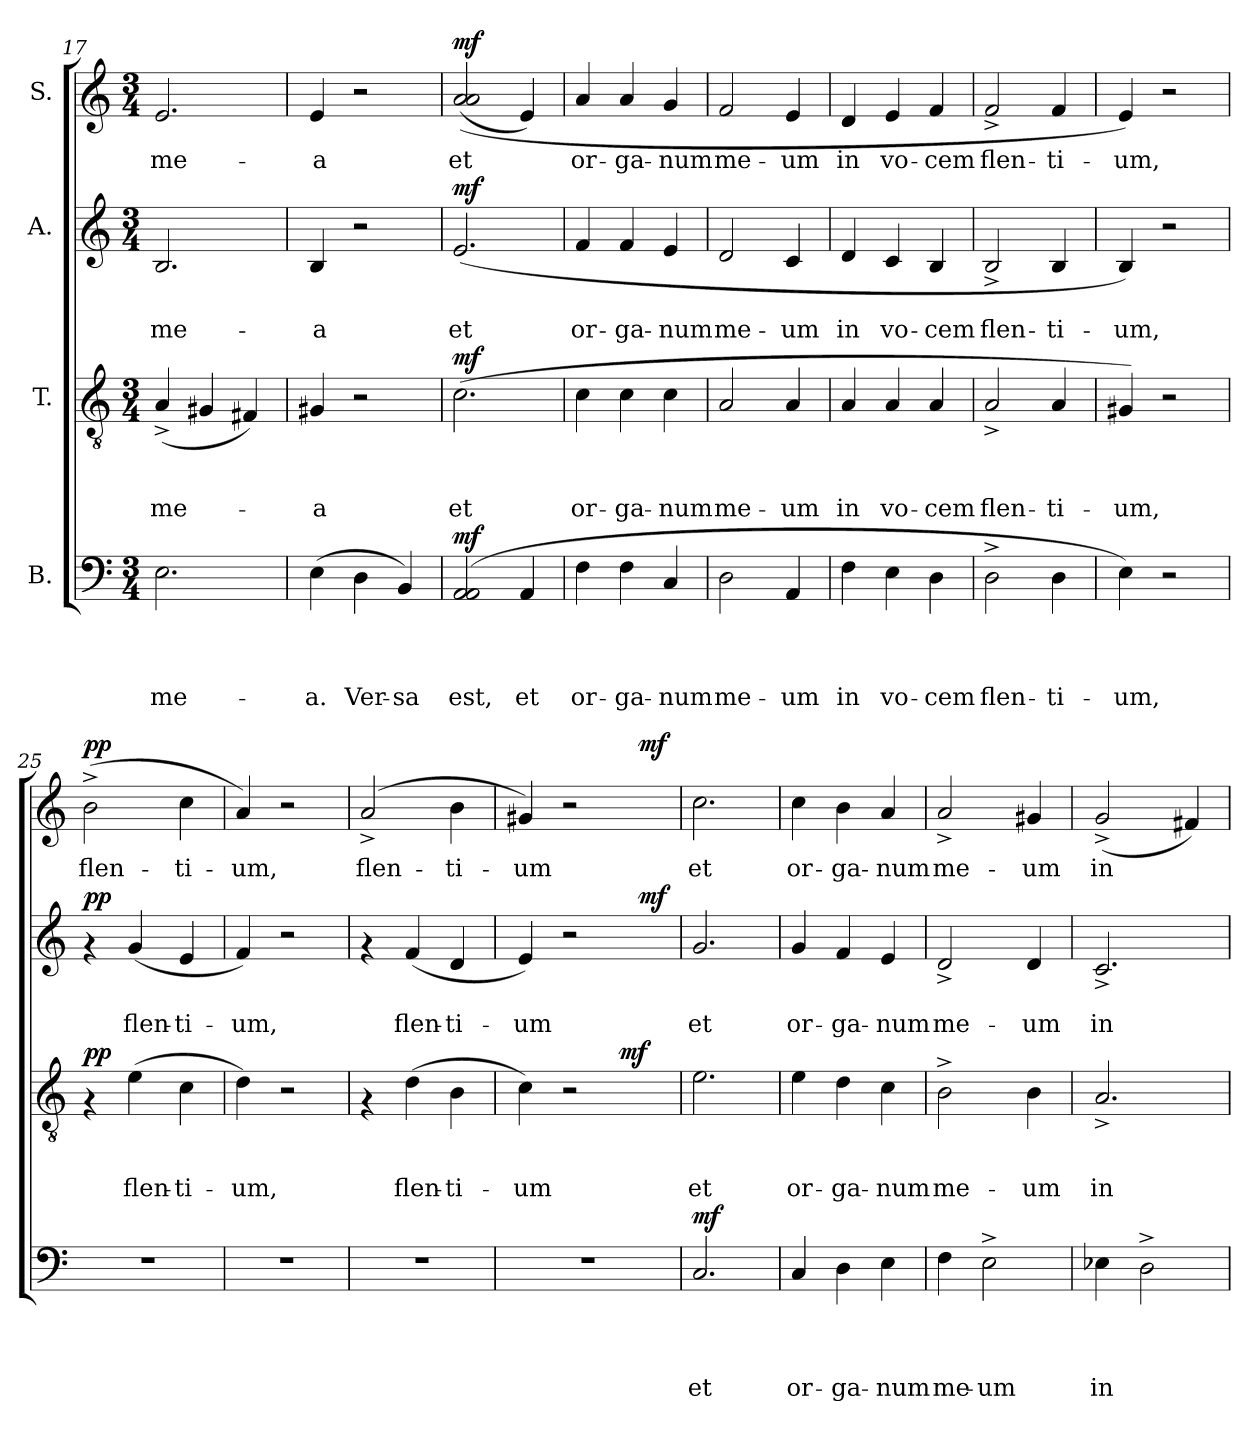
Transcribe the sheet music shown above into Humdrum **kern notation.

**kern	**text	**text	**text	**text	**dynam	**kern	**text	**text	**text	**dynam	**kern	**text	**text	**dynam	**kern	**text	**dynam
*part4	*part4	*part4	*part4	*part4	*part4	*part3	*part3	*part3	*part3	*part3	*part2	*part2	*part2	*part2	*part1	*part1	*part1
*staff4	*staff4	*staff4	*staff4	*staff4	*staff4	*staff3	*staff3	*staff3	*staff3	*staff3	*staff2	*staff2	*staff2	*staff2	*staff1	*staff1	*staff1
*I"B.	*	*	*	*	*	*I"T.	*	*	*	*	*I"A.	*	*	*	*I"S.	*	*
!!LO:PB:g=z
*clefF4	*	*	*	*	*	*clefGv2	*	*	*	*	*clefG2	*	*	*	*clefG2	*	*
*k[]	*	*	*	*	*	*k[]	*	*	*	*	*k[]	*	*	*	*k[]	*	*
*C:	*	*	*	*	*	*C:	*	*	*	*	*C:	*	*	*	*C:	*	*
*M3/4	*	*	*	*	*	*M3/4	*	*	*	*	*M3/4	*	*	*	*M3/4	*	*
=17	=17	=17	=17	=17	=17	=17	=17	=17	=17	=17	=17	=17	=17	=17	=17	=17	=17
!	!	!	!	!LO:LY:b	!	!	!	!	!LO:LY:b	!	!	!	!LO:LY:b	!	!	!LO:LY:b	!
2.E\	.	.	.	me-	.	(>4A^</	.	.	me-	.	2.B/	.	me-	.	2.e/	me-	.
.	.	.	.	.	.	4G#X/	.	.	.	.	.	.	.	.	.	.	.
.	.	.	.	.	.	4F#X/)	.	.	.	.	.	.	.	.	.	.	.
=18	=18	=18	=18	=18	=18	=18	=18	=18	=18	=18	=18	=18	=18	=18	=18	=18	=18
!	!	!	!	!LO:LY:b	!	!	!	!	!LO:LY:b	!	!	!	!LO:LY:b	!	!	!LO:LY:b	!
(>4E\	.	.	.	-a.	.	4G#X/	.	.	-a	.	4B/	.	-a	.	4e/	-a	.
!	!	!	!	!LO:LY:b	!	!	!	!	!	!	!	!	!	!	!	!	!
4D\	.	.	.	Ver-	.	2r	.	.	.	.	2r	.	.	.	2r	.	.
!	!	!	!	!LO:LY:b	!	!	!	!	!	!	!	!	!	!	!	!	!
4BB/)	.	.	.	-sa	.	.	.	.	.	.	.	.	.	.	.	.	.
=19	=19	=19	=19	=19	=19	=19	=19	=19	=19	=19	=19	=19	=19	=19	=19	=19	=19
!	!	!	!	!LO:LY:b	!LO:DY:a	!	!	!	!LO:LY:b	!LO:DY:a	!	!	!LO:LY:b	!LO:DY:a	!	!LO:LY:b	!LO:DY:a
(>2AA/ 2AA/	.	.	.	est,	mf	(>2.c\	.	.	et	mf	(>2.e/	.	et	mf	(<(>2a/ 2a/	et	mf
!	!	!	!	!LO:LY:b	!	!	!	!	!	!	!	!	!	!	!	!	!
4AA/	.	.	.	et	.	.	.	.	.	.	.	.	.	.	4e/)	.	.
=20	=20	=20	=20	=20	=20	=20	=20	=20	=20	=20	=20	=20	=20	=20	=20	=20	=20
!	!	!	!	!LO:LY:b	!	!	!	!	!LO:LY:b	!	!	!	!LO:LY:b	!	!	!LO:LY:b	!
4F\	.	.	.	or-	.	4c\	.	.	or-	.	4f/	.	or-	.	4a/	or-	.
!	!	!	!	!LO:LY:b	!	!	!	!	!LO:LY:b	!	!	!	!LO:LY:b	!	!	!LO:LY:b	!
4F\	.	.	.	-ga-	.	4c\	.	.	-ga-	.	4f/	.	-ga-	.	4a/	-ga-	.
!	!	!	!	!LO:LY:b	!	!	!	!	!LO:LY:b	!	!	!	!LO:LY:b	!	!	!LO:LY:b	!
4C/	.	.	.	-num	.	4c\	.	.	-num	.	4e/	.	-num	.	4g/	-num	.
=21	=21	=21	=21	=21	=21	=21	=21	=21	=21	=21	=21	=21	=21	=21	=21	=21	=21
!	!	!	!	!LO:LY:b	!	!	!	!	!LO:LY:b	!	!	!	!LO:LY:b	!	!	!LO:LY:b	!
2D\	.	.	.	me-	.	2A/	.	.	me-	.	2d/	.	me-	.	2f/	me-	.
!	!	!	!	!LO:LY:b	!	!	!	!	!LO:LY:b	!	!	!	!LO:LY:b	!	!	!LO:LY:b	!
4AA/	.	.	.	-um	.	4A/	.	.	-um	.	4c/	.	-um	.	4e/	-um	.
=22	=22	=22	=22	=22	=22	=22	=22	=22	=22	=22	=22	=22	=22	=22	=22	=22	=22
!	!	!	!	!LO:LY:b	!	!	!	!	!LO:LY:b	!	!	!	!LO:LY:b	!	!	!LO:LY:b	!
4F\	.	.	.	in	.	4A/	.	.	in	.	4d/	.	in	.	4d/	in	.
!	!	!	!	!LO:LY:b	!	!	!	!	!LO:LY:b	!	!	!	!LO:LY:b	!	!	!LO:LY:b	!
4E\	.	.	.	vo-	.	4A/	.	.	vo-	.	4c/	.	vo-	.	4e/	vo-	.
!	!	!	!	!LO:LY:b	!	!	!	!	!LO:LY:b	!	!	!	!LO:LY:b	!	!	!LO:LY:b	!
4D\	.	.	.	-cem	.	4A/	.	.	-cem	.	4B/	.	-cem	.	4f/	-cem	.
=23	=23	=23	=23	=23	=23	=23	=23	=23	=23	=23	=23	=23	=23	=23	=23	=23	=23
!	!	!	!	!LO:LY:b	!	!	!	!	!LO:LY:b	!	!	!	!LO:LY:b	!	!	!LO:LY:b	!
2D^>\	.	.	.	flen-	.	2A^</	.	.	flen-	.	2B^</	.	flen-	.	2f^</	flen-	.
!	!	!	!	!LO:LY:b	!	!	!	!	!LO:LY:b	!	!	!	!LO:LY:b	!	!	!LO:LY:b	!
4D\	.	.	.	-ti-	.	4A/	.	.	-ti-	.	4B/	.	-ti-	.	4f/	-ti-	.
=24	=24	=24	=24	=24	=24	=24	=24	=24	=24	=24	=24	=24	=24	=24	=24	=24	=24
!	!	!	!	!LO:LY:b	!	!	!	!	!LO:LY:b	!	!	!	!LO:LY:b	!	!	!LO:LY:b	!
4E\)	.	.	.	-um,	.	4G#X/)	.	.	-um,	.	4B/)	.	-um,	.	4e/)	-um,	.
2r	.	.	.	.	.	2r	.	.	.	.	2r	.	.	.	2r	.	.
!!LO:LB:g=z
=25	=25	=25	=25	=25	=25	=25	=25	=25	=25	=25	=25	=25	=25	=25	=25	=25	=25
!	!	!	!	!	!	!	!	!	!	!LO:DY:a	!	!	!	!LO:DY:a	!	!LO:LY:b	!LO:DY:a
2.r	.	.	.	.	.	4rF	.	.	.	pp	4rf	.	.	pp	(>2b^>\	flen-	pp
!	!	!	!	!	!	!	!	!	!LO:LY:b	!	!	!	!LO:LY:b	!	!	!	!
.	.	.	.	.	.	(>4e\	.	.	flen-	.	(>4g/	.	flen-	.	.	.	.
!	!	!	!	!	!	!	!	!	!LO:LY:b	!	!	!	!LO:LY:b	!	!	!LO:LY:b	!
.	.	.	.	.	.	4c\	.	.	-ti-	.	4e/	.	-ti-	.	4cc\	-ti-	.
=26	=26	=26	=26	=26	=26	=26	=26	=26	=26	=26	=26	=26	=26	=26	=26	=26	=26
!	!	!	!	!	!	!	!	!	!LO:LY:b	!	!	!	!LO:LY:b	!	!	!LO:LY:b	!
2.r	.	.	.	.	.	4d\)	.	.	-um,	.	4f/)	.	-um,	.	4a/)	-um,	.
.	.	.	.	.	.	2r	.	.	.	.	2r	.	.	.	2r	.	.
=27	=27	=27	=27	=27	=27	=27	=27	=27	=27	=27	=27	=27	=27	=27	=27	=27	=27
!	!	!	!	!	!	!	!	!	!	!	!	!	!	!	!	!LO:LY:b	!
2.r	.	.	.	.	.	4rF	.	.	.	.	4rf	.	.	.	(>2a^</	flen-	.
!	!	!	!	!	!	!	!	!	!LO:LY:b	!	!	!	!LO:LY:b	!	!	!	!
.	.	.	.	.	.	(>4d\	.	.	flen-	.	(>4f/	.	flen-	.	.	.	.
!	!	!	!	!	!	!	!	!	!LO:LY:b	!	!	!	!LO:LY:b	!	!	!LO:LY:b	!
.	.	.	.	.	.	4B\	.	.	-ti-	.	4d/	.	-ti-	.	4b\	-ti-	.
=28	=28	=28	=28	=28	=28	=28	=28	=28	=28	=28	=28	=28	=28	=28	=28	=28	=28
!	!	!	!	!	!	!	!	!	!LO:LY:b	!	!	!	!LO:LY:b	!	!	!LO:LY:b	!
*	*	*	*	*	*	*^	*	*	*	*	*^	*	*	*	*^	*	*
2.r	.	.	.	.	.	4c\)	2ryy	.	.	-um	.	4e/)	2ryy	.	-um	.	4g#X/)	2ryy	-um	.
.	.	.	.	.	.	2r	.	.	.	.	.	2r	.	.	.	.	2r	.	.	.
.	.	.	.	.	.	.	32ryy	.	.	.	.	.	16.ryy	.	.	.	.	16.ryy	.	.
!	!	!	!	!	!	!	!	!	!	!	!LO:DY:a	!	!	!	!	!	!	!	!	!
.	.	.	.	.	.	.	8..ryy	.	.	.	mf	.	.	.	.	.	.	.	.	.
!	!	!	!	!	!	!	!	!	!	!	!	!	!	!	!	!LO:DY:a	!	!	!	!LO:DY:a
.	.	.	.	.	.	.	.	.	.	.	.	.	8ryy	.	.	mf	.	8ryy	.	mf
.	.	.	.	.	.	.	.	.	.	.	.	.	32ryy	.	.	.	.	32ryy	.	.
=29	=29	=29	=29	=29	=29	=29	=29	=29	=29	=29	=29	=29	=29	=29	=29	=29	=29	=29	=29	=29
!	!	!	!	!LO:LY:b	!LO:DY:a	!	!	!	!	!LO:LY:b	!	!	!	!	!LO:LY:b	!	!	!	!LO:LY:b	!
*	*	*	*	*	*	*v	*v	*	*	*	*	*	*	*	*	*	*v	*v	*	*
*	*	*	*	*	*	*	*	*	*	*	*v	*v	*	*	*	*	*	*
2.C/	.	.	.	et	mf	2.e\	.	.	et	.	2.g/	.	et	.	2.cc\	et	.
=30	=30	=30	=30	=30	=30	=30	=30	=30	=30	=30	=30	=30	=30	=30	=30	=30	=30
!	!	!	!	!LO:LY:b	!	!	!	!	!LO:LY:b	!	!	!	!LO:LY:b	!	!	!LO:LY:b	!
4C/	.	.	.	or-	.	4e\	.	.	or-	.	4g/	.	or-	.	4cc\	or-	.
!	!	!	!	!LO:LY:b	!	!	!	!	!LO:LY:b	!	!	!	!LO:LY:b	!	!	!LO:LY:b	!
4D\	.	.	.	-ga-	.	4d\	.	.	-ga-	.	4f/	.	-ga-	.	4b\	-ga-	.
!	!	!	!	!LO:LY:b	!	!	!	!	!LO:LY:b	!	!	!	!LO:LY:b	!	!	!LO:LY:b	!
4E\	.	.	.	-num	.	4c\	.	.	-num	.	4e/	.	-num	.	4a/	-num	.
=31	=31	=31	=31	=31	=31	=31	=31	=31	=31	=31	=31	=31	=31	=31	=31	=31	=31
!	!	!	!	!LO:LY:b	!	!	!	!	!LO:LY:b	!	!	!	!LO:LY:b	!	!	!LO:LY:b	!
4F\	.	.	.	me-	.	2B^>\	.	.	me-	.	2d^</	.	me-	.	2a^</	me-	.
!	!	!	!	!LO:LY:b	!	!	!	!	!	!	!	!	!	!	!	!	!
2E^>\	.	.	.	-um	.	.	.	.	.	.	.	.	.	.	.	.	.
!	!	!	!	!	!	!	!	!	!LO:LY:b	!	!	!	!LO:LY:b	!	!	!LO:LY:b	!
.	.	.	.	.	.	4B\	.	.	-um	.	4d/	.	-um	.	4g#X/	-um	.
=32	=32	=32	=32	=32	=32	=32	=32	=32	=32	=32	=32	=32	=32	=32	=32	=32	=32
!	!	!	!	!LO:LY:b	!	!	!	!	!LO:LY:b	!	!	!	!LO:LY:b	!	!	!LO:LY:b	!
4E-X\	.	.	.	in	.	2.A^</	.	.	in	.	2.c^</	.	in	.	(>2g^</	in	.
2D^>\	.	.	.	.	.	.	.	.	.	.	.	.	.	.	.	.	.
.	.	.	.	.	.	.	.	.	.	.	.	.	.	.	4f#X/)	.	.
=	=	=	=	=	=	=	=	=	=	=	=	=	=	=	=	=	=
*-	*-	*-	*-	*-	*-	*-	*-	*-	*-	*-	*-	*-	*-	*-	*-	*-	*-
